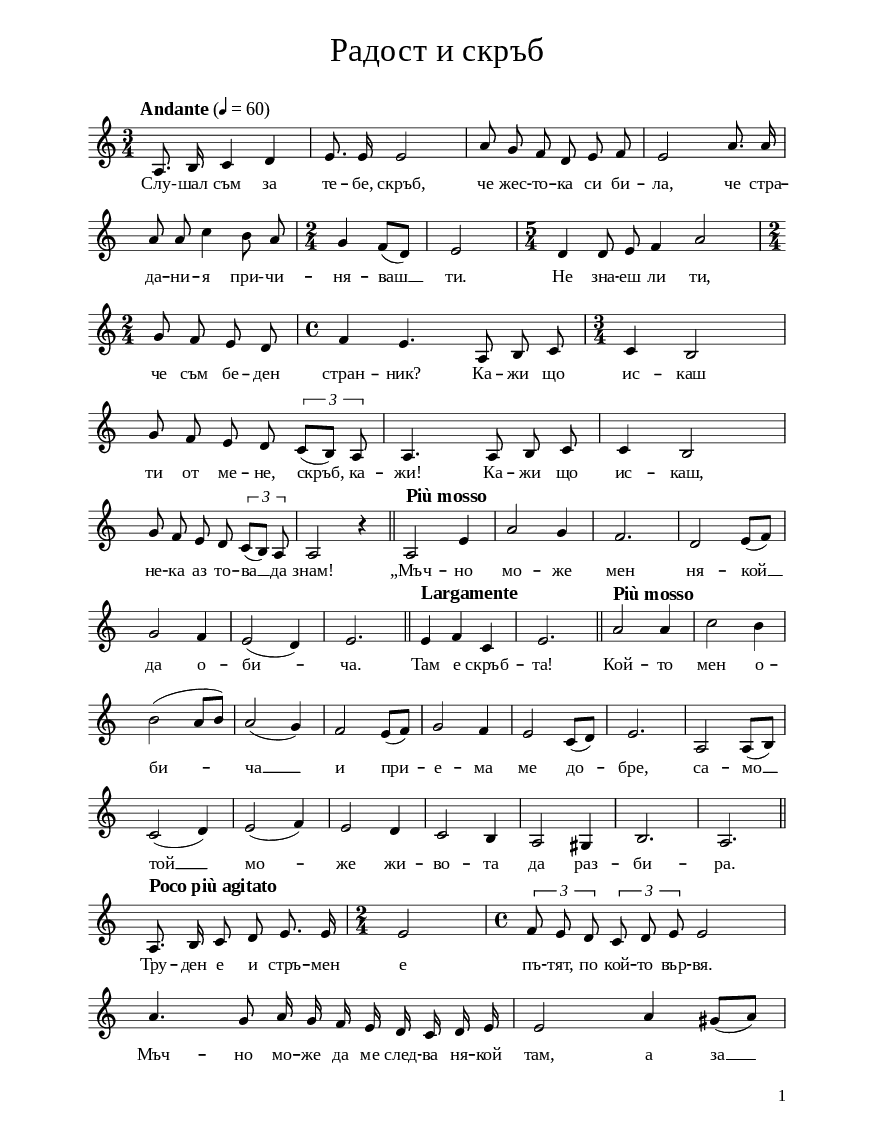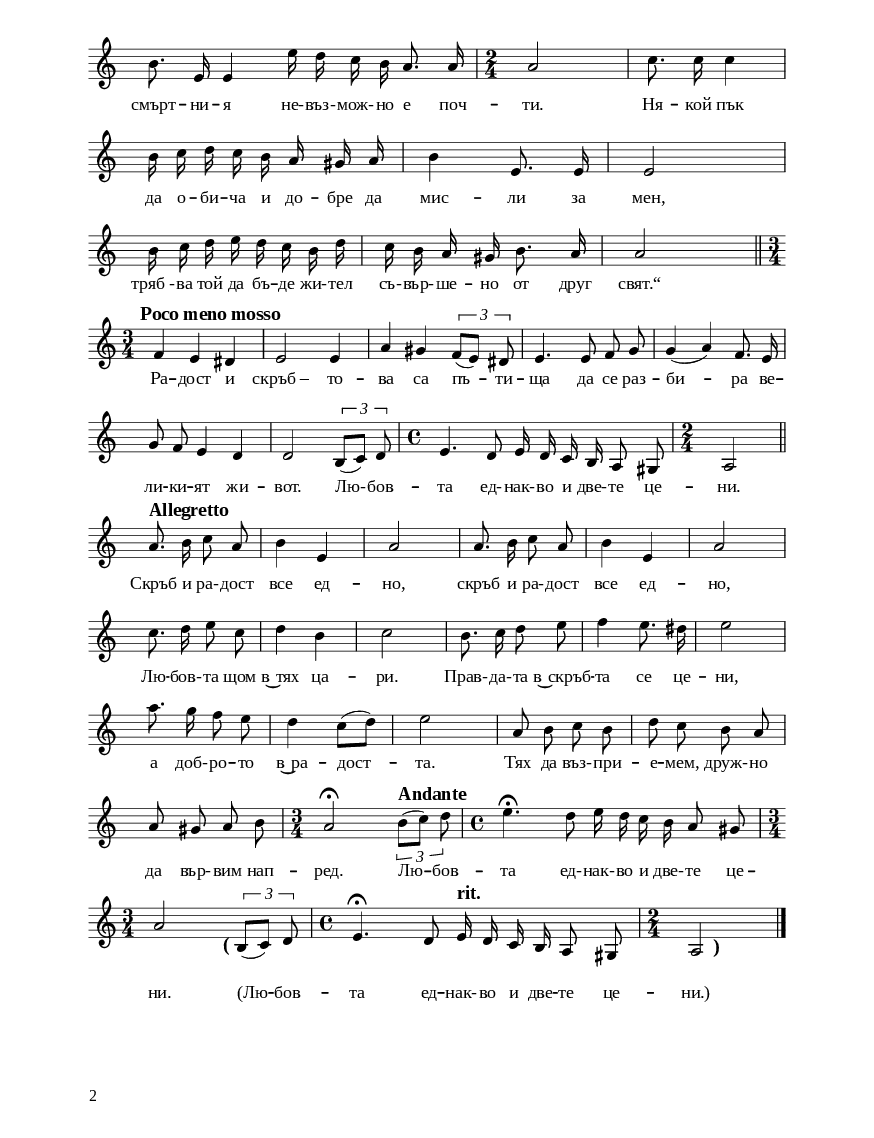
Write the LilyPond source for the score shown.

\version "2.24.2"

\include "include/globals.ily"

\bookpart {
  \label #'ref122
  \tocItem \markup "Радост и скръб"
  \paper {
    print-all-headers = ##t
    print-page-number = ##t
    print-first-page-number = ##t

    % put page numbers on the bottom
    oddHeaderMarkup = \markup ""
    evenHeaderMarkup = \markup ""
    oddFooterMarkup = \markup
    \fill-line {
      ""
      \if \should-print-page-number \fromproperty #'page:page-number-string
    }
    evenFooterMarkup = \markup
    \fill-line {
      \if \should-print-page-number \fromproperty #'page:page-number-string
      ""
    }

    left-margin = 1.5\cm
    right-margin = 1.5\cm
    top-margin = 1.6\cm
    bottom-margin = 1.2\cm
    ragged-bottom = ##t % do not spread the staves to fill the whole vertical space

    % change distance between staves
    system-system-spacing =
    #'((basic-distance . 9)
       (minimum-distance . 6)
       (padding . 1)
       (stretchability . 12))
  }
  \score {
    \include "include/score-layout.ily"

    \new Staff \relative c' {
      \clef treble
      \key a \minor
      \time 3/4
      \tempoFunc "Andante" 4 "60"
      \autoBeamOff
      a8.  b16  c4  d4 | % 2
      e8.  e16  e2 | % 3
      a8  g8  f8  d8  e8
      f8 |  % 4
      e2  a8.  a16  | \break % 5
      a8  a8  c4  b8  a8 | % 6
      \time 2/4  | % 6
      g4  f8 [(  d8 )] | % 7
      e2 | % 8
      \time 5/4  | % 8
      d4  d8  e8  f4  a2 | \break % 9
      \time 2/4  | % 9
      g8  f8  e8  d8   | \time 4/4 f4
      e4.  a,8  b8  c8 | % 11
      \time 3/4 c4  b2  | \break % 12
      g'8  f8  e8  d8
      \tuplet 3/2 { c8 ( [  b8 )]  a8  }
      |  % 13
      a4.  a8  b8  c8 | % 14
      c4  b2  \break | % 15
      g'8  f8  e8  d8
      \tuplet 3/2 { c8 ( [  b8] ) a8 }
      | % 16
      a2 r4 \bar "||" % 17
      \tempo"Più mosso" a2 e'4 | % 18
      a2  g4 | % 19
      f2. |
      d2  e8 ( [  f8 ) ] | \break % 21
      g2  f4 |  % 22
      e2 (  d4 ) | % 23
      e2. \bar "||" |
      \tempo"Largamente" e4 f4  c4  | % 25
      e2. \bar "||"
      \tempo "Più mosso" a2 a4 | % 27
      c2  b4  | \break % 28
      b2 (  a8 [  b8 ) ] | % 29
      a2 (  g4 ) |
      f2  e8 ( [  f8 ) ] | % 31
      g2  f4 | % 32
      e2  c8 ( [  d8 ) ] | % 33
      e2. | % 34
      a,2  a8 ( [  b8 ) ] \break | % 35
      c2 (  d4 ) | % 36
      e2 (  f4 ) | % 37
      e2  d4 | % 38
      c2  b4 | % 39
      a2  gis4 |
      b2. | % 41
      a2. \bar "||"
      \break  | % 42
      \tempo"Poco più agitato" a8. b16
      c8  d8  e8.  e16 | % 43
      \time 2/4  | % 43
      e2 | % 44
      \time 4/4  | % 44
      \tuplet 3/2 {f8   e8  d8 }
      \tuplet 3/2 {c8  d8  e8 }
      e2  |
      a4.  g8  a16  g16  f16
      e16  d16  c16  d16  e16 | % 46
      e2  a4  gis8 ( [  a8 ) ] \break | % 47
      b8.  e,16  e4  e'16
      d16  c16  b16  a8.  a16 |  % 48
      \time 2/4  | % 48
      a2 |   % 49
      c8.  c16  c4  \break |
      b16  c16  d16  c16
      b16  a16  gis16  a16 | % 51
      b4  e,8.  e16 | % 52
      e2  | \break % 53
      b'16  c16  d16  e16
      d16  c16  b16  d16 |  % 54
      c16  b16  a16  gis16
      b8.  a16 | % 55
      a2 \break \bar "||" | % 56
      \time 3/4  | % 56
      \tempo "Poco meno mosso" f4 e4
      dis4 | % 57
      e2  e4 | % 58
      a4  gis4
      \tuplet 3/2 { f8 ( [  e8 ] )  dis8  }
      | % 59
      e4.  e8  f8  g8 |
      g4 (  a4 )  f8.  e16  | \break % 61
      g8  f8  e4  d4 | % 62
      d2
      \tuplet 3/2 { b8 ( [  c8 ) ]  d8  }
      | % 63
      \time 4/4 e4.  d8  e16  d16  c16
      b16  a8  gis8 | % 64
      \time 2/4 a2 \bar "||"  \break | % 65
      \tempo"Allegretto" a'8. b16
      c8  a8  | % 66
      b4  e,4  | % 67
      a2  | % 68
      a8.  b16  c8  a8  | % 69
      b4  e,4  |
      a2  \break  | % 71
      c8.  d16  e8  c8  | % 72
      d4  b4  | % 73
      c2  | % 74
      b8.  c16  d8  e8  | % 75
      f4  e8.  dis16  | % 76
      e2  \break  | % 77
      a8. g16 f8 e8  | % 78
      d4 c8 ( [ d8 ) ] | % 79
      e2 |
      a,8 b8 c8 b8  | % 81
      d8 c8 b8  a8  \break | % 82
      a8  gis8  a8 b8 | % 83
      \time 3/4  | % 83
      a2 ^\fermata
      \tuplet 3/2 { \tempo "Andante" b8 ( [ c8 ) ] d8  }
      \time 4/4  | % 84
      e4. \fermata
      d8 e16  d16 c16  b16
      a8 gis8 | \break % 85

      \time 3/4 a2

      \tuplet 3/2 {
        \once \override TextScript.extra-offset = #'(-1.8 . 3.5)
        b,8-\markup \bold \fontsize #+2 {"("}
        ( [ c8 ) ] d8
      } |
      \time 4/4   % 84
      e4. \fermata
      d8 \tempo "rit." e16  d16 c16  b16
      a8 gis8 |
      \time 2/4
      \override TextScript.extra-offset = #'(3 . 3.0)
      a2-\markup \bold \fontsize #+2 {")"}
      \bar "|."
    }

    \addlyrics {
      "Слу-" -- шал съм за те -- бе, скръб,
      че жес -- то -- ка си би -- ла, че
      стра -- да -- ни -- я "при-" -- чи -- ня
      -- ваш __  ти. Не зна -- еш ли ти,
      че съм бе -- ден стран -- ник? Ка
      -- жи що ис -- каш ти от ме -- не,
      скръб, ка -- жи! Ка -- жи що
      ис -- каш, не -- ка аз то -- ва __
      да знам! "„Мъч" -- но мо -- же
      мен ня -- кой __  да о -- би
      -- ча. Там е скръб -- та! Кой --
      то мен о -- би  --  ча __
      и при  -- е -- ма ме до  --
      бре, са -- мо __ той __ мо
      -- же жи -- во -- та да раз -- би
      -- ра. Тру -- ден е и стръ -- мен
      е пъ -- тят, по кой -- то вър --
      вя. Мъч -- но мо -- же да ме след
      -- ва ня -- кой там, а за __
      смърт -- ни -- я "не-" -- "въз-" -- "мож-" --
      но е поч -- ти. Ня -- кой пък да
      о -- би -- ча и до -- бре да мис --
      ли за мен, "тряб -" -- ва той да бъ
      -- де "жи-" -- тел "съ-" -- "вър-" -- ше -- но
      от друг "свят.“" Ра -- дост и
      "скръб –" то -- ва са пъ  -- ти --
      ща да се раз -- би -- ра ве --
      ли -- ки -- ят жи -- вот. "Лю-"  --
      бов -- та "ед-" -- "нак-" -- во и "две-" --
      те це -- ни. Скръб и "ра-" -- дост
      все ед -- но, скръб и "ра-" -- дост
      все ед -- но, Лю -- "бов-" -- та щом
      в~тях ца -- ри. "Прав-" -- "да-" -- та
      в~скръб -- та се це -- ни, а "доб-"
      -- ро -- то в~ра -- дост  -- та.
      Тях да "въз-" -- при -- е -- мем, "друж-"
      -- но да "вър-" -- вим нап -- ред. Лю
      -- бов -- та "ед-" -- "нак-" -- во и
      "две-" -- те це -- ни. (Лю
      -- бов -- та ед -- "нак-" -- во и
      две -- те це -- ни.)
    }

    \header {
      title = \titleFunc "Радост и скръб" "Radost i skrăb"
    }

    \midi{}

  } % score


} % bookpart
